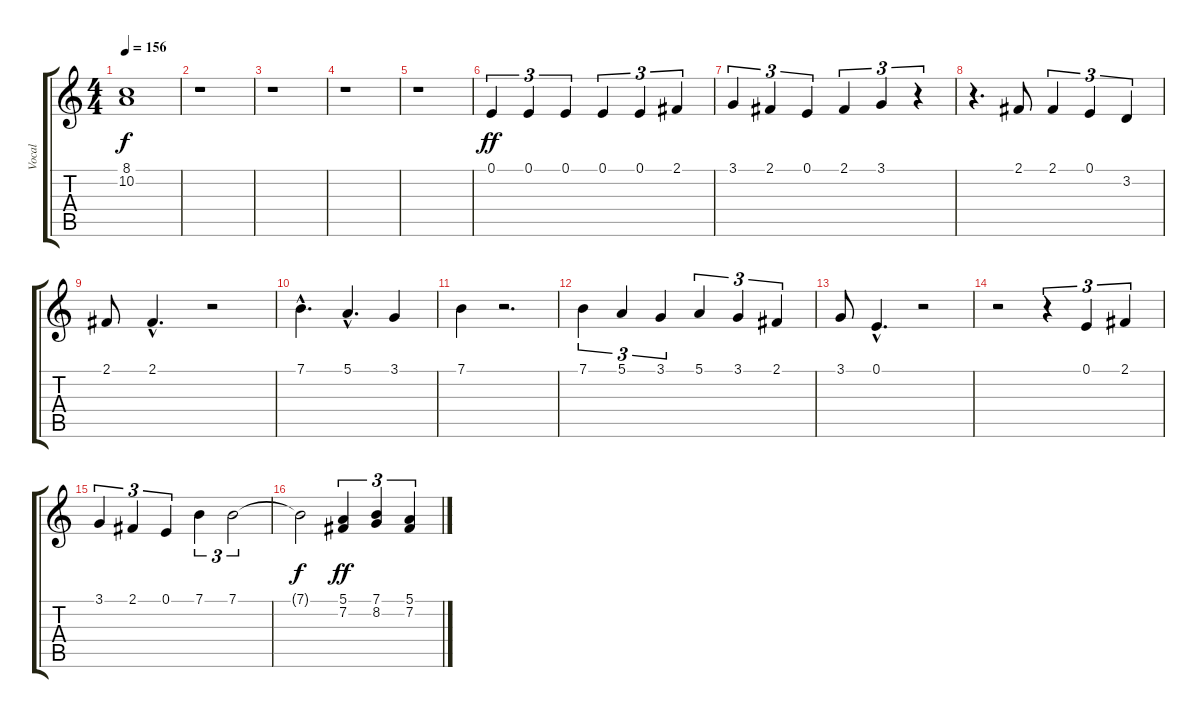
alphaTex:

\track ("Vocal" "Vocal") {instrument synthvoice}
\staff {score tabs}
\tuning (E4 B3 G3 D3 A2 E2) {hide}
\ts (4 4)
\tempo 156
\clef g2
\ks c
(8.1{t} 10.2{t}).1{dy f} |
r.1 |
r.1 |
r.1 |
r.1 |
0.1.4{tu (3 2) dy ff} 0.1.4{tu (3 2)} 0.1.4{tu (3 2)} 0.1.4{tu (3 2)} 0.1.4{tu (3 2)} 2.1.4{tu (3 2)} |
3.1.4{tu (3 2)} 2.1.4{tu (3 2)} 0.1.4{tu (3 2)} 2.1.4{tu (3 2)} 3.1.4{tu (3 2)} r.4{tu (3 2)} |
r.4{d} 2.1.8 2.1.4{tu (3 2)} 0.1.4{tu (3 2)} 3.2.4{tu (3 2)} |
2.1.8 2.1{hac}.4{d} r.2 |
7.1{hac}.4{d} 5.1{hac}.4{d} 3.1.4 |
7.1.4 r.2{d} |
7.1.4{tu (3 2)} 5.1.4{tu (3 2)} 3.1.4{tu (3 2)} 5.1.4{tu (3 2)} 3.1.4{tu (3 2)} 2.1.4{tu (3 2)} |
3.1.8 0.1{hac}.4{d} r.2 |
r.2 r.4{tu (3 2)} 0.1.4{tu (3 2)} 2.1.4{tu (3 2)} |
3.1.4{tu (3 2)} 2.1.4{tu (3 2)} 0.1.4{tu (3 2)} 7.1.4{tu (3 2)} 7.1.2{tu (3 2)} |
7.1{t}.2{dy f} (5.1 7.2).4{tu (3 2) dy ff} (7.1 8.2).4{tu (3 2)} (5.1 7.2).4{tu (3 2)}
